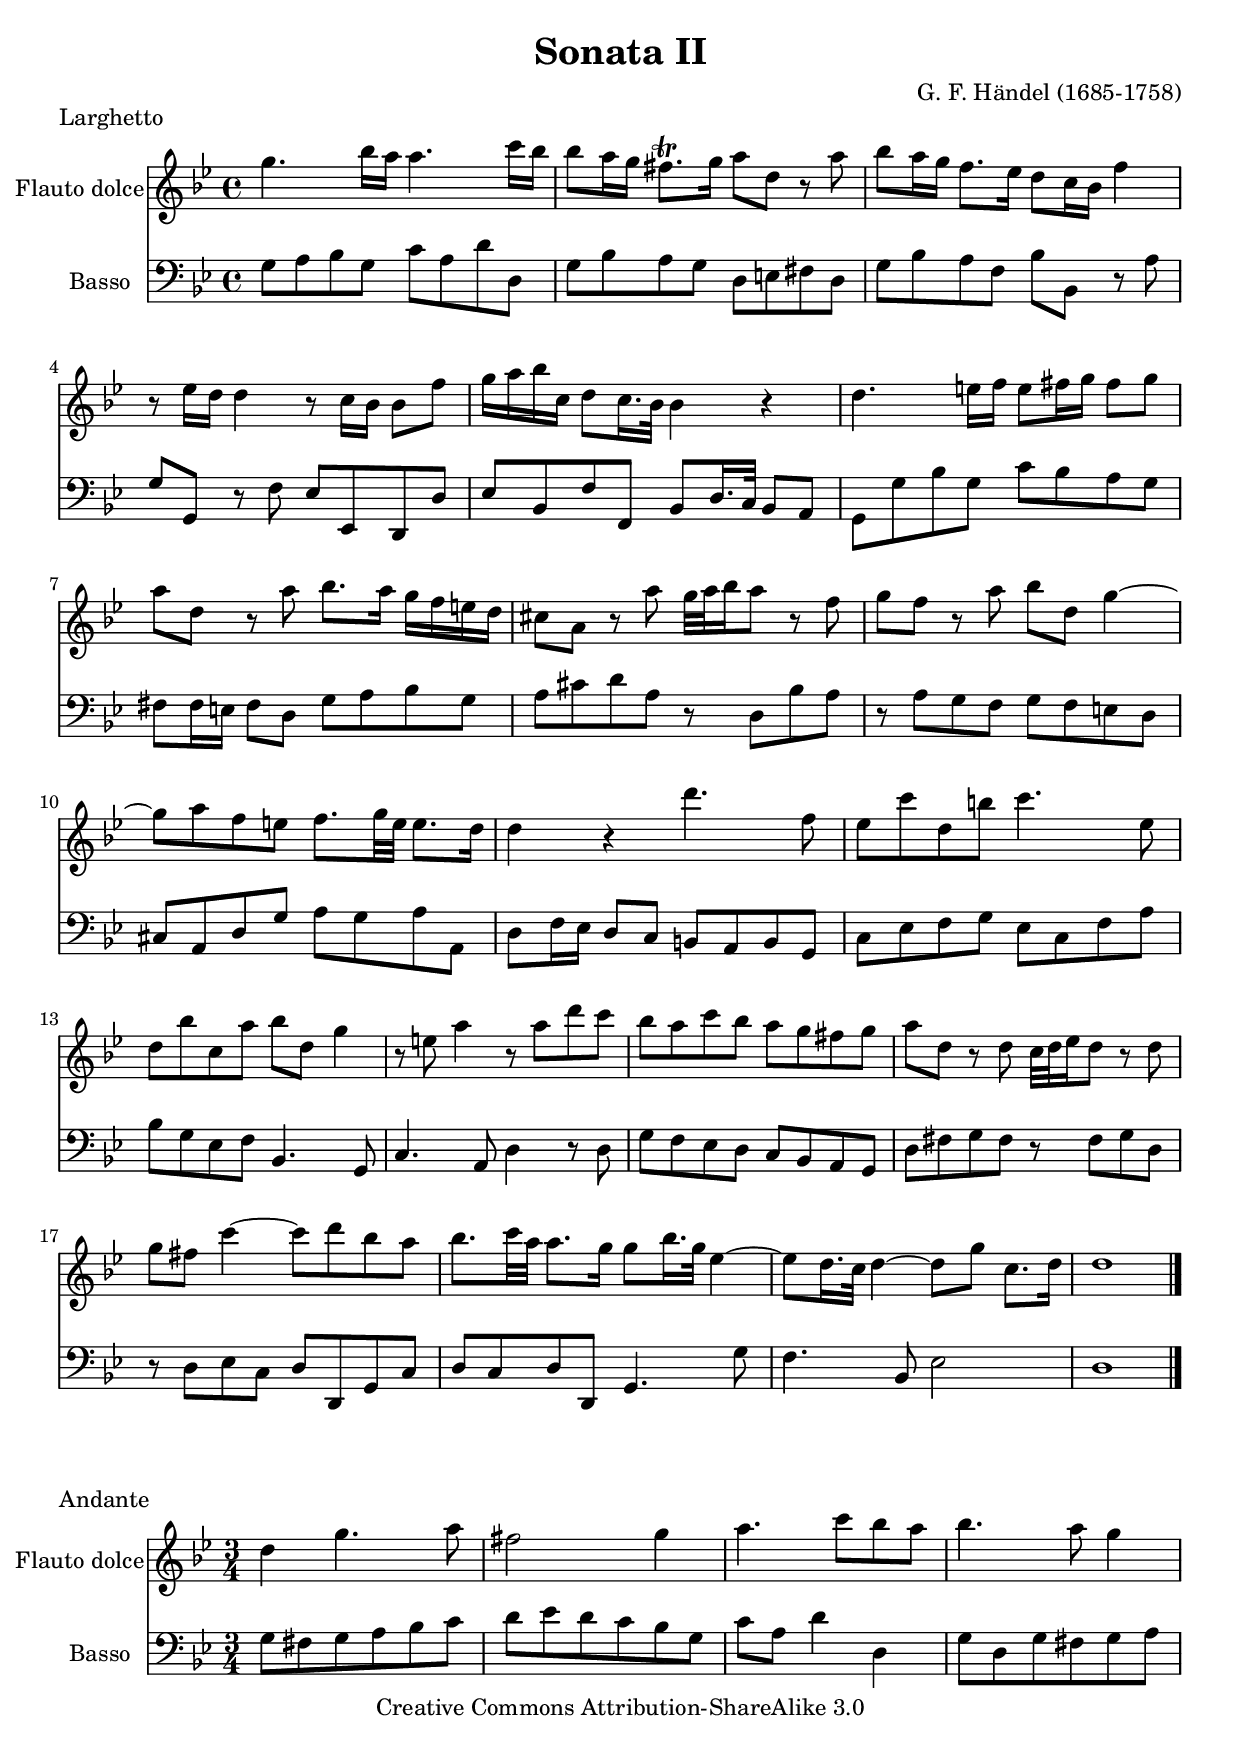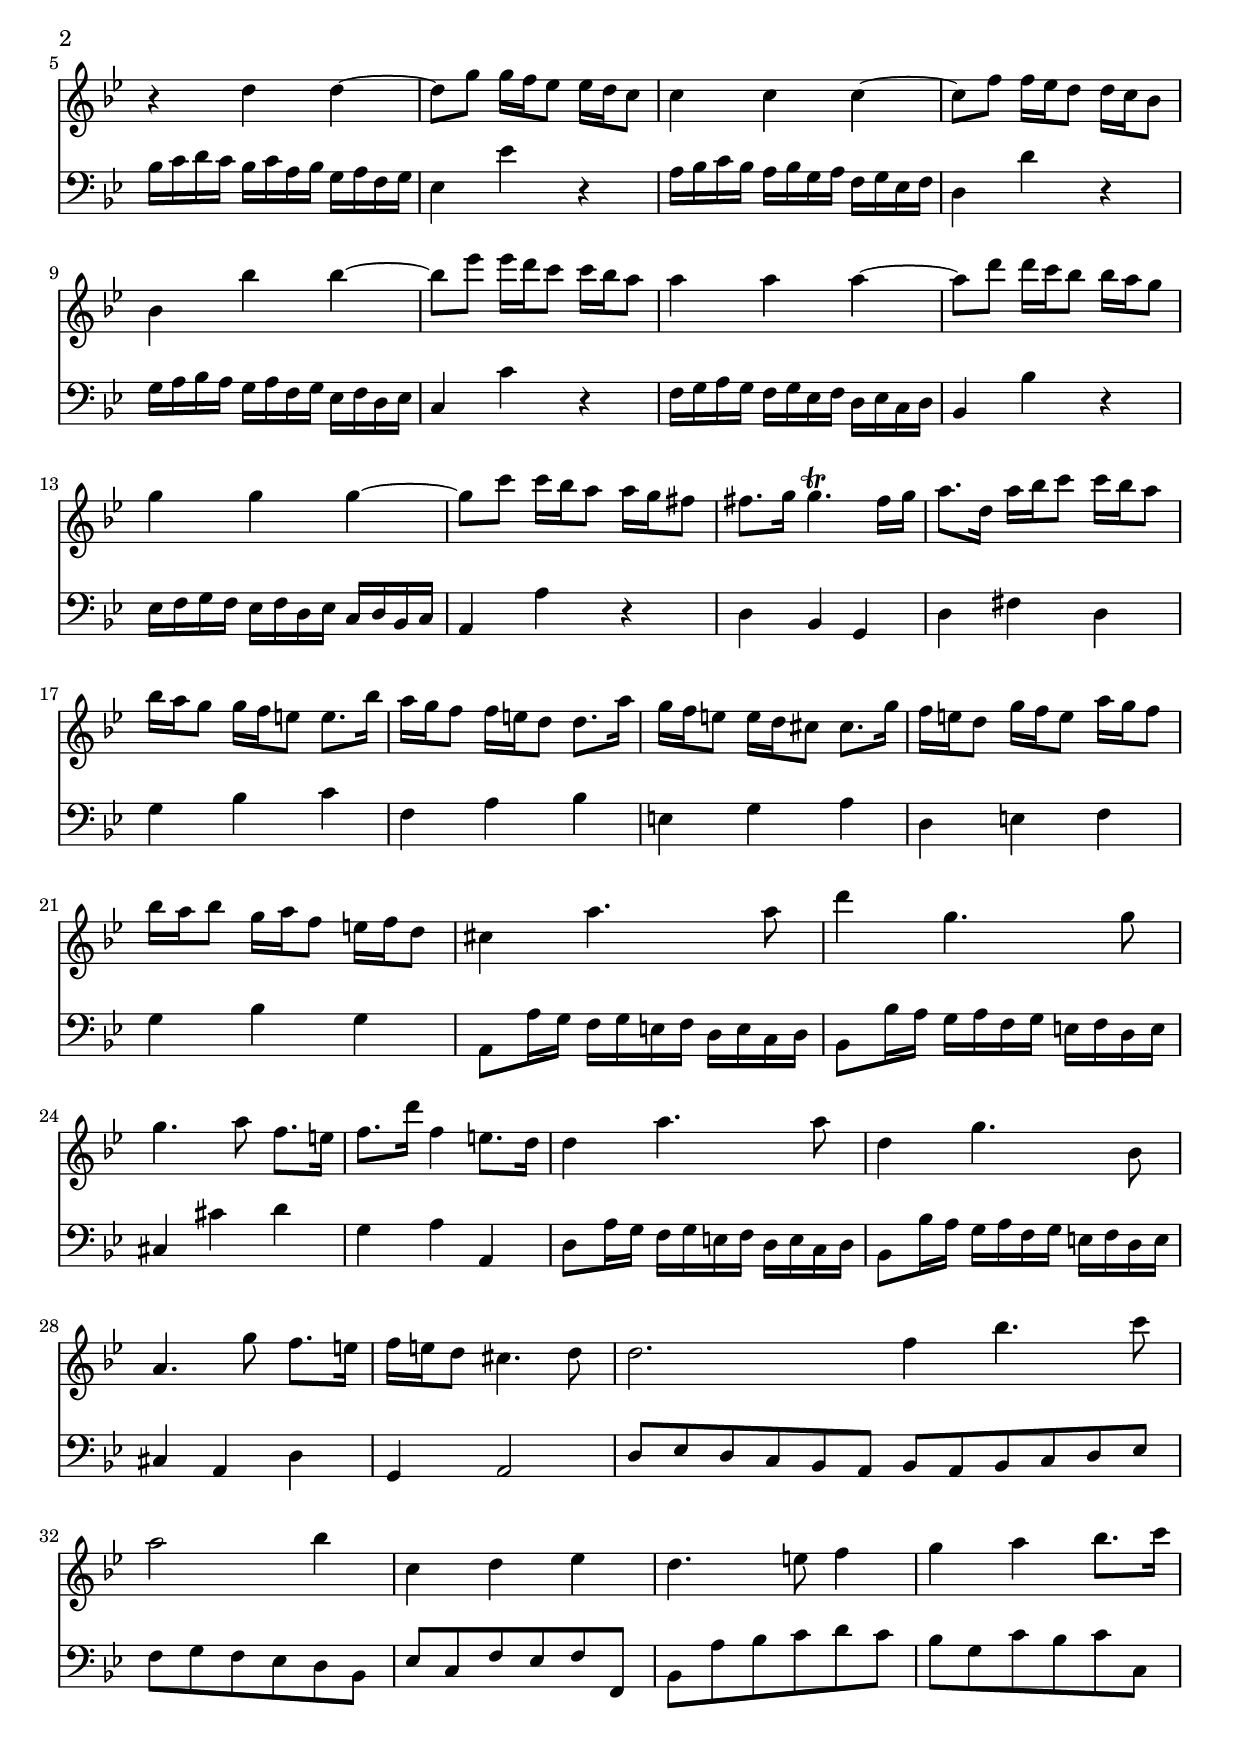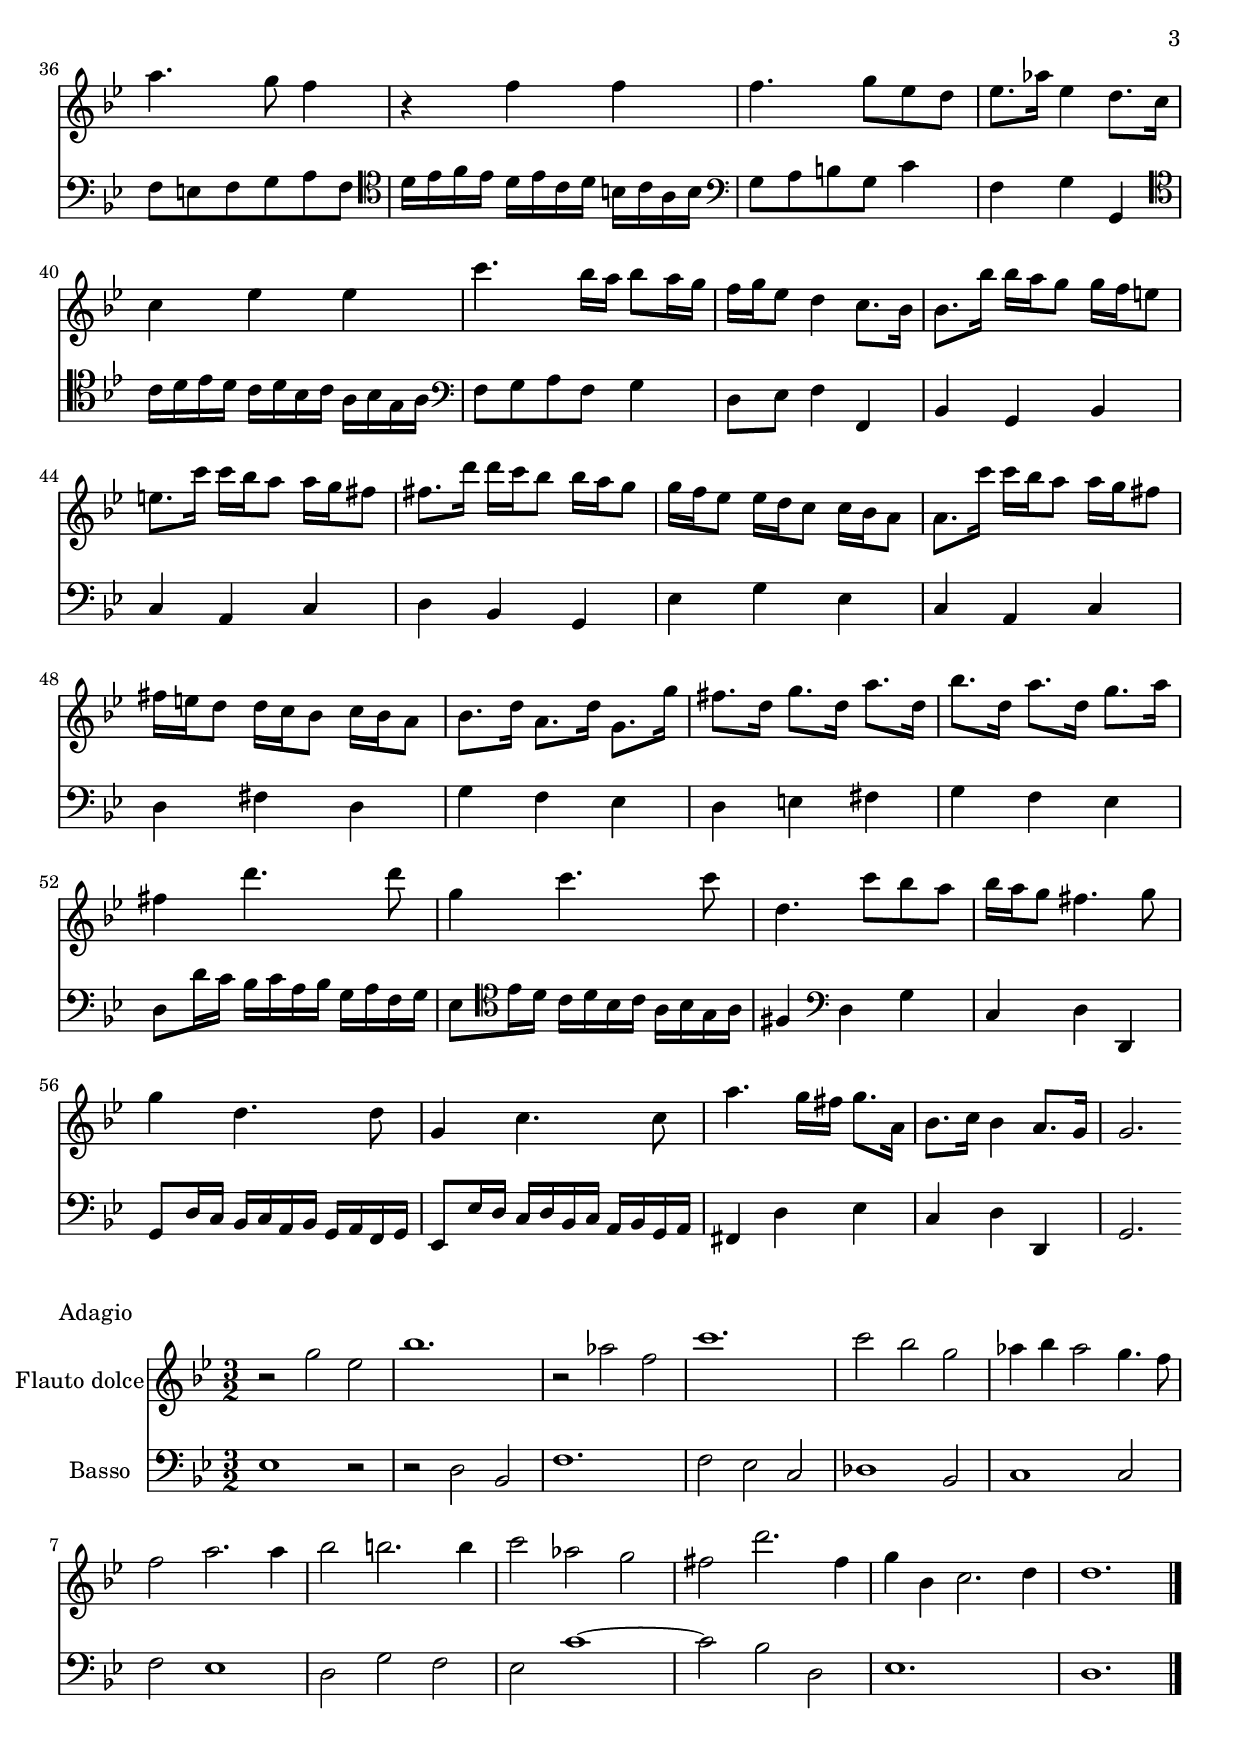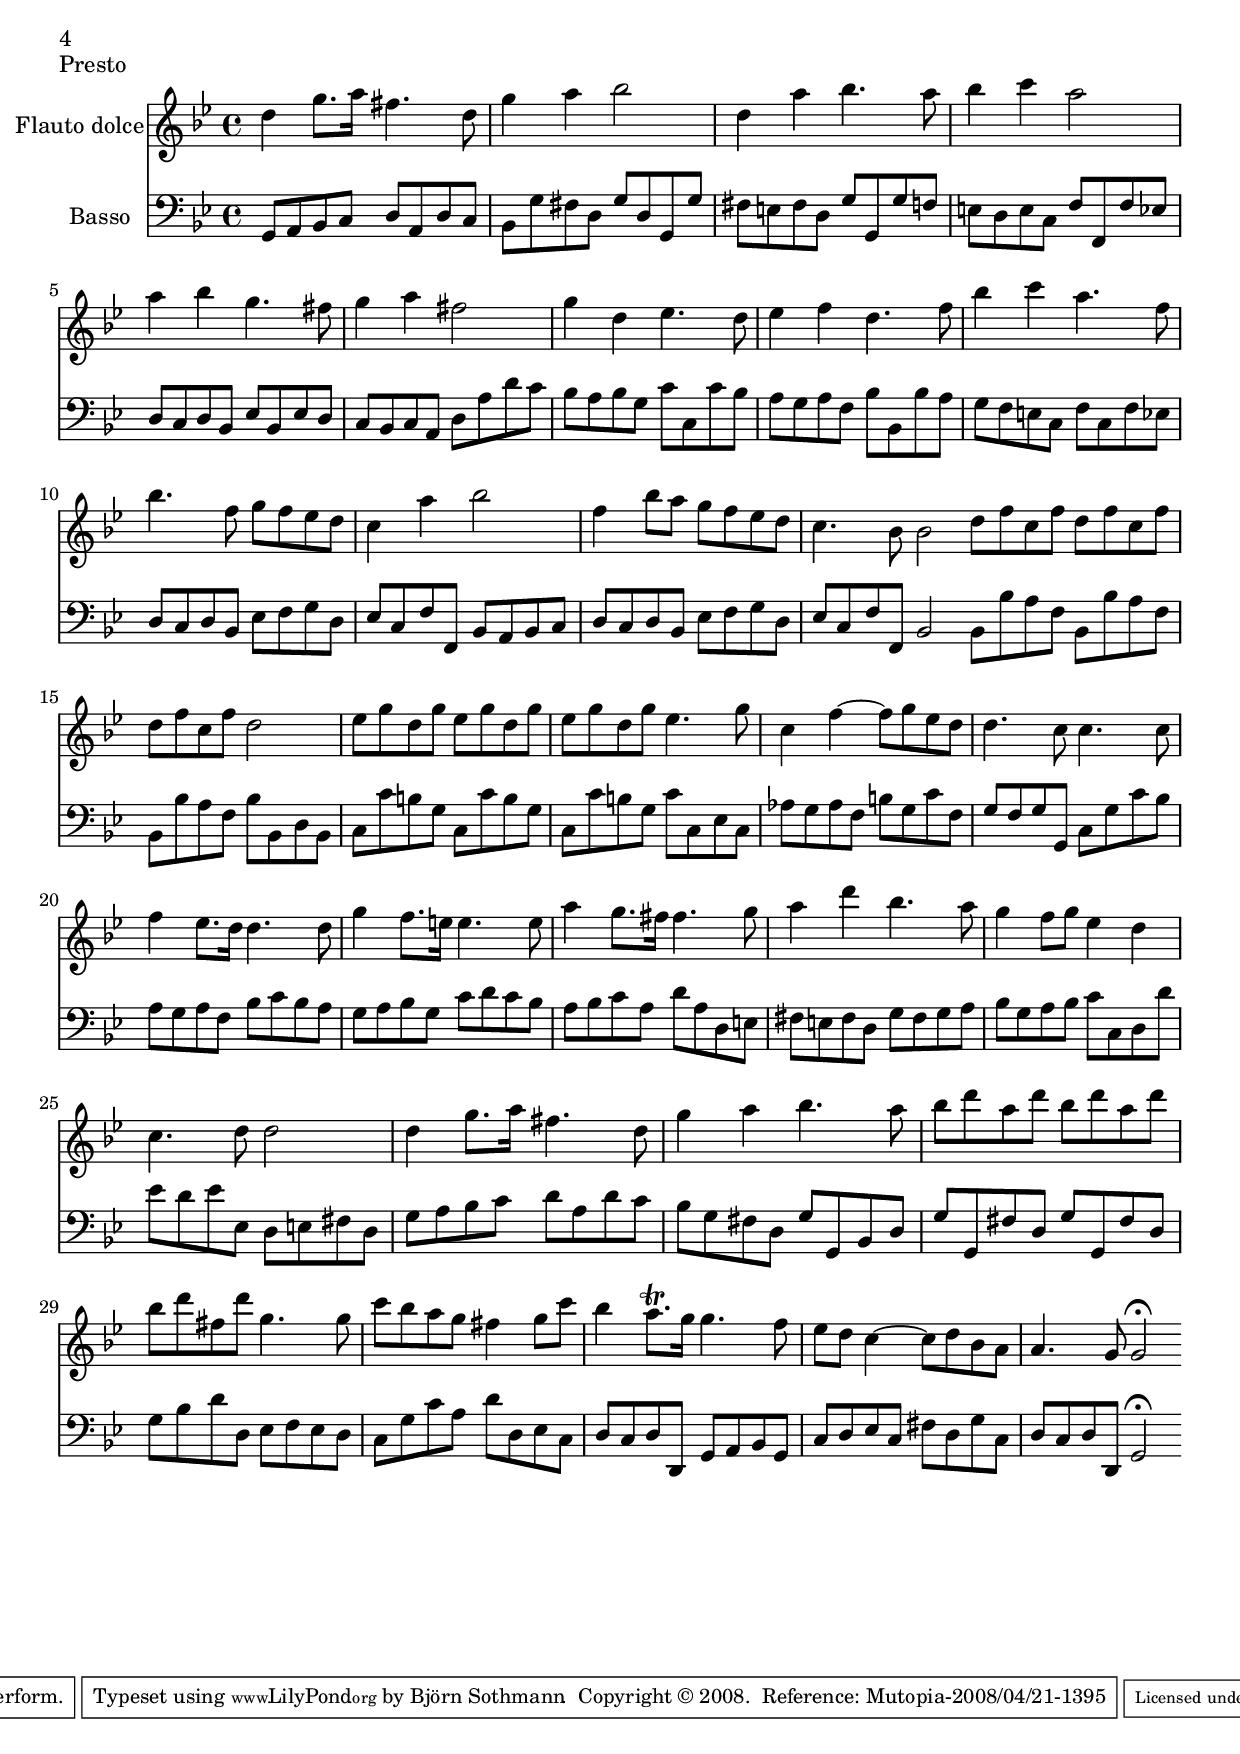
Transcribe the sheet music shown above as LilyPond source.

% Created on Mon Apr 07 19:35:14 CEST 2008
\version "2.11.43"

\header {
	title = "Sonata II"
	composer = "G. F. Händel (1685-1758)"
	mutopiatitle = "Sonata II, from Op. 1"
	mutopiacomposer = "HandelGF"
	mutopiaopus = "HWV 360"
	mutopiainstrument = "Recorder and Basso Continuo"
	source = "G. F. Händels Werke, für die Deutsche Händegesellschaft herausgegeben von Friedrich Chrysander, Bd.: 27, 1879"
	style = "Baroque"
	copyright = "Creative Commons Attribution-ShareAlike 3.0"
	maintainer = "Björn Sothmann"
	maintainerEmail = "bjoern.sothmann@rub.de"
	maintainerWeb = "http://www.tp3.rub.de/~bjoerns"
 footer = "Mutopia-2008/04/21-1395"
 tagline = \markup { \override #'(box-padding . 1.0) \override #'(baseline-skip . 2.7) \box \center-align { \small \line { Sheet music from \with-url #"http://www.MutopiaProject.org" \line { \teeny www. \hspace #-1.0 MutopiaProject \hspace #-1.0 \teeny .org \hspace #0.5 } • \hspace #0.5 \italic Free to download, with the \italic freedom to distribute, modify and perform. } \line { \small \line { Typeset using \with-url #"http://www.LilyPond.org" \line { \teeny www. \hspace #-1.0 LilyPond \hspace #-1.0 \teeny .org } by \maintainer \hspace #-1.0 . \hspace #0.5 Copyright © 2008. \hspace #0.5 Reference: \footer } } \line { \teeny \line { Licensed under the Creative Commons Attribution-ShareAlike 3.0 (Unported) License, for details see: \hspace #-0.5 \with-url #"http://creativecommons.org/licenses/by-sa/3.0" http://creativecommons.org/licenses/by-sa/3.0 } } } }
}

\include "deutsch.ly"


\score {
	<<
		\new Staff  {
	\time 4/4
	\override Score.MetronomeMark #'stencil = ##f
	\tempo 4 = 60 
	\set Staff.instrumentName="Flauto dolce"
	\set Staff.midiInstrument="recorder"
	\key g \minor
	\clef treble
	\relative c''' { 	
		g4. b16 a a4. c16 b |
		b8 a16 g fis8.\trill g16 a8 d, r a' |
		b a16 g f8. es16 d8 c16 b f'4 |
		r8 es16 d d4 r8 c16 b b8 f' |
		g16 a b c, d8 c16. b32 b4 r |
		d4. e16 f e8 fis16 g fis8 g |
		a d, r a' b8. a16 g f e d |
		cis8 a r a' g32 a b16 a8 r f |
		g f r a b d, g4~ |
		g8 a f e f8. g32 e e8. d16 |
		d4 r d'4. f,8 |
		es c' d, h' c4. es,8 |
		d b' c, a' b d, g4 |
		r8 e a4 r8 a d c |
		b a c b a g fis g |
		a d, r d c32 d es16 d8 r d |
		g fis c'4~ c8 d b a |
		b8. c32 a a8. g16 g8 b16. g32 es4~ |
		es8 d16. c32 d4~ d8 g c,8. d16 |
		d1 |
	\bar "|."
	}

}

		\new Staff  {
	\set Staff.instrumentName="Basso"
	\set Staff.midiInstrument="harpsichord"
	\key g \minor
	\clef bass
	\relative c' { 	
		g8 a b g c a d d, |
		g b a g d e fis d |
		g b a f b b, r a' |
		g g, r f' es es, d d' |
		es b f' f, b d16. c32 b8 a |
		g g' b g c b a g |
		fis fis16 e fis8 d g a b g |
		a cis d a r d, b' a |
		r a g f g f e d |
		cis a d g a g a a, |
		d f16 es d8 c h a h g |
		c es f g es c f a |
		b g es f b,4. g8 |
		c4. a8 d4 r8 d |
		g f es d c b a g |
		d' fis g fis r fis g d |
		r d es c d d, g c |
		d c d d, g4. g'8 |
		f4. b,8 es2 |
		d1 |
	\bar "|."
	}

}

	>>
	
	\header {
		piece="Larghetto"
	}
	
	\midi {
	}

	\layout  {
	}
}

\score {
	<<
		\new Staff  {
	\time 3/4
	\override Score.MetronomeMark #'stencil = ##f
	\tempo 4 = 100 
	\set Staff.instrumentName="Flauto dolce"
	\set Staff.midiInstrument="recorder"
	\key g \minor
	\clef treble
	\relative c'' { 	
		d4 g4. a8 |
		fis2 g4 |
		a4. c8 b a |
		b4. a8 g4 |
		r d d~ |
		d8 g g16 f es8 es16 d c8 |
		c4 c c~ |
		c8 f f16 es d8 d16 c b8 |
		b4 b' b~ |
		b8 es es16 d c8 c16 b a8 |
		a4 a a~ |
		a8 d d16 c b8 b16 a g8 |
		g4 g g~ |
		g8 c c16 b a8 a16 g fis8 |
		fis8. g16 g4.\trill fis16 g |
		a8. d,16 a' b c8 c16 b a8 |
		b16 a g8 g16 f e8 e8. b'16 |
		a g f8 f16 e d8 d8. a'16 |
		g16 f e8 e16 d cis8 cis8. g'16 |
		f16 e d8 g16 f e8 a16 g f8 |
		b16 a b8 g16 a f8 e16 f d8 |
		cis4 a'4. a8 |
		d4 g,4. g8 |
		g4. a8 f8. e16 |
		f8. d'16 f,4 e8. d16 |
		d4 a'4. a8 |
		d,4 g4. b,8 |
		a4. g'8 f8. e16 |
		f e d8 cis4. d8 |
		d2. \bar ":|:" |
		f4 b4. c8 |
		a2 b4 |
		c, d es |
		d4. e8 f4 |
		g a b8. c16 |
		a4. g8 f4 |
		r f f |
		f4. g8 es d |
		es8. as16 es4 d8. c16 |
		c4 es es |
		c'4. b16 a b8 a16 g |
		f g es8 d4 c8. b16 |
		b8. b'16 b a g8 g16 f e8 |
		e8. c'16 c b a8 a16 g fis8 |
		fis8. d'16 d c b8 b16 a g8 |
		g16 f es8 es16 d c8 c16 b a8 |
		a8. c'16 c b a8 a16 g fis8 |
		fis16 e d8 d16 c b8 c16 b a8 |
		b8. d16 a8. d16 g,8. g'16 |
		fis8. d16 g8. d16 a'8. d,16 |
		b'8. d,16 a'8. d,16 g8. a16 |
		fis4 d'4. d8 |
		g,4 c4. c8 |
		d,4. c'8 b a |
		b16 a g8 fis4. g8 |
		g4 d4. d8 |
		g,4 c4. c8 |
		a'4. g16 fis g8. a,16 |
		b8. c16 b4 a8. g16 |
		g2. |
	\bar ":|"
	}

}

		\new Staff  {
	\set Staff.instrumentName="Basso"
	\set Staff.midiInstrument="harpsichord"
	\key g \minor
	\clef bass
	\relative c' { 	
		g8 fis g a b c |
		d es d c b g |
		c a d4 d, |
		g8 d g fis g a |
		b16 c d c b c a b g a f g |
		es4 es' r |
		a,16 b c b a b g a f g es f |
		d4 d' r |
		g,16 a b a g a f g es f d es |
		c4 c' r |
		f,16 g a g f g es f d es c d |
		b4 b' r |
		es,16 f g f es f d es c d b c |
		a4 a' r |
		d, b g |
		d' fis d |
		g b c |
		f, a b |
		e, g a |
		d, e f |
		g b g |
		a,8 a'16 g f g e f d e c d |
		b8 b'16 a g a f g e f d e |
		cis4 cis' d |
		g, a a, |
		d8 a'16 g f g e f d e c d |
		b8 b'16 a g a f g e f d e |
		cis4 a d |
		g, a2 |
		d8 es d c b a \bar ":|:" |
		b a b c d es |
		f g f es d b |
		es c f es f f, |
		b a' b c d c |
		b g c b c c, |
		f e f g a f |
		\clef tenor d'16 es f es d es c d h c a h |
		\clef bass g8 a h g c4 |
		f, g g, |
		\clef tenor c'16 d es d c d b c a b g a |
		\clef bass f8 g a f g4 |
		d8 es f4 f, |
		b g b |
		c a c |
		d b g |
		es' g es |
		c a c |
		d fis d |
		g f es |
		d e fis |
		g f es |
		d8 d'16 c b c a b g a f g |
		es8 \clef tenor es'16 d c d b c a b g a |
		fis4 \clef bass d g |
		c, d d, |
		g8 d'16 c b c a b g a f g |
		es8 es'16 d c d b c a b g a |
		fis4 d' es |
		c d d, |
		g2. |
	\bar ":|"
	}

}

	>>
	
	\header {
		piece="Andante"
	}
	
	\midi {
	}

	\layout  {
	}
}

\score {
	<<
		\new Staff  {
	\time 3/2
	\override Score.MetronomeMark #'stencil = ##f
	\tempo 4 = 100 
	\set Staff.instrumentName="Flauto dolce"
	\set Staff.midiInstrument="recorder"
	\key g \minor
	\clef treble
	\relative c''' { 	
		r2 g es |
		b'1. |
		r2 as f |
		c'1. |
		c2 b g |
		as4 b as2 g4. f8 |
		f2 a2. a4 |
		b2 h2. h4 |
		c2 as g |
		fis d'2. fis,4 |
		g b, c2. d4 |
		d1. |
	\bar "|."
	}

}

		\new Staff  {
	\set Staff.instrumentName="Basso"
	\set Staff.midiInstrument="harpsichord"
	\key g \minor
	\clef bass
	\relative c { 	
		es1 r2 |
		r d b |
		f'1. |
		f2 es c |
		des1 b2 |
		c1 c2 |
		f es1 |
		d2 g f |
		es c'1~ |
		c2 b d, |
		es1. |
		d |
	\bar "|."
	}

}

	>>
	
	\header {
		piece="Adagio"
	}
	
	\midi {
	}

	\layout  {
	}
}

\score {
	<<
		\new Staff  {
	\time 4/4
	\override Score.MetronomeMark #'stencil = ##f
	\tempo 4 = 120 
	\set Staff.instrumentName="Flauto dolce"
	\set Staff.midiInstrument="recorder"
	\key g \minor
	\clef treble
	\relative c'' { 	
		d4 g8. a16 fis4. d8 |
		g4 a b2 |
		d,4 a' b4. a8 |
		b4 c a2 |
		a4 b g4. fis8 |
		g4 a fis2 |
		g4 d es4. d8 |
		es4 f d4. f8 |
		b4 c a4. f8 |
		b4. f8 g f es d |
		c4 a' b2 |
		f4 b8 a g f es d |
		c4. b8 b2 \bar ":|:" |
		d8 f c f d f c f |
		d f c f d2 |
		es8 g d g es g d g |
		es g d g es4. g8 |
		c,4~ f~ f8 g es d |
		d4. c8 c4. c8 |
		f4 es8. d16 d4. d8 |
		g4 f8. e16 e4. e8 |
		a4 g8. fis16 fis4. g8 |
		a4 d b4. a8 |
		g4 f8 g es4 d |
		c4. d8 d2 |
		d4 g8. a16 fis4. d8 |
		g4 a b4. a8 |
		b8 d a d b d a d |
		b d fis, d' g,4. g8 |
		c b a g fis4 g8 c |
		b4 a8.\trill g16 g4. f8 |
		es d c4~ c8 d b a |
		a4. g8 g2\fermata |
	\bar ":|"
	}

}

		\new Staff  {
	\set Staff.instrumentName="Basso"
	\set Staff.midiInstrument="harpsichord"
	\key g \minor
	\clef bass
	\relative c { 	
		g8 a b c d a d c |
		b g' fis d g d g, g' |
		fis e fis d g g, g' f |
		e d e c f f, f' es |
		d c d b es b es d |
		c b c a d a' d c |
		b a b g c c, c' b |
		a g a f b b, b' a |
		g f e c f c f es |
		d c d b es f g d |
		es c f f, b a b c |
		d c d b es f g d |
		es c f f, b2 \bar ":|:" |
		b8 b' a f b, b' a f |
		b, b' a f b b, d b |
		c c' h g c, c' h g |
		c, c' h g c c, es c |
		as' g as f h g c f, |
		g f g g, c g' c b |
		a g a f b c b a |
		g a b g c d c b |
		a b c a d a d, e |
		fis e fis d g fis g a |
		b g a b c c, d d' |
		es d es es, d e fis d |
		g a b c d a d c |
		b g fis d g g, b d |
		g g, fis' d g g, fis' d |
		g b d d, es f es d |
		c g' c a d d, es c |
		d c d d, g a b g |
		c d es c fis d g c, |
		d c d d, g2\fermata |
	\bar ":|"
	}

}

	>>
	
	\header {
		piece="Presto"
	}
	
	\midi {
	}

	\layout  {
	}
}

\paper {
}

